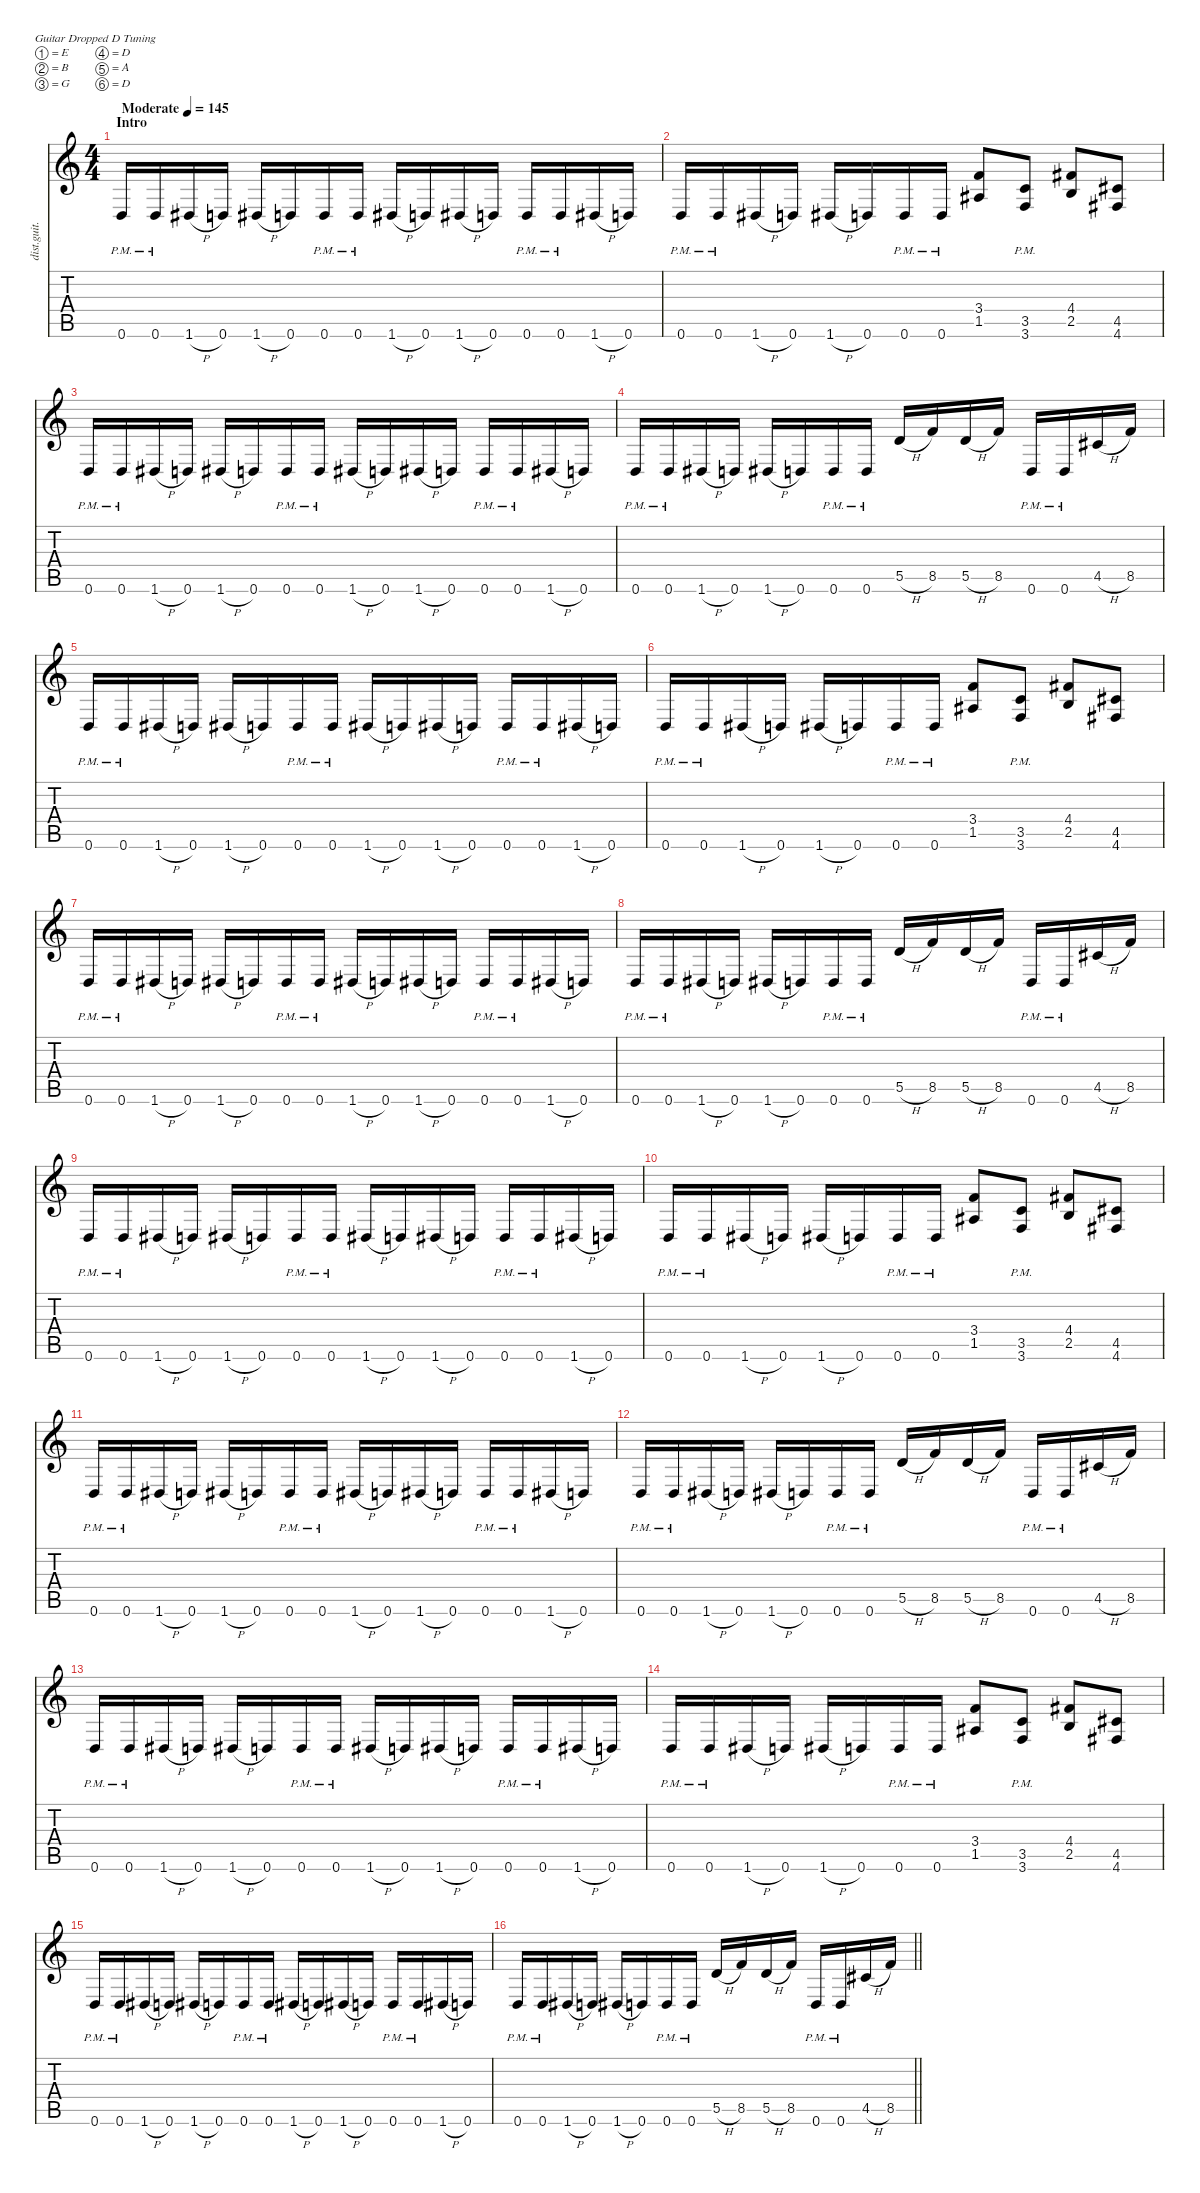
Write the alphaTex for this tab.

\defaultSystemsLayout 4
\hideDynamics
\bracketExtendMode nobrackets
\otherSystemsTrackNameOrientation horizontal
\track ("Mark Morton - Rhythm" "dist.guit.") {instrument distortionguitar}
\staff {score tabs}
\tuning (E4 B3 G3 D3 A2 D2)
\ts (4 4)
\beaming (8 2 2 2 2)
\section ("" "Intro")
\tempo (145 "Moderate")
\clef g2
\ks c
0.6{pm}.16{dy f instrument distortionguitar beam Up} 0.6{pm}.16{beam Up} 1.6{h acc #}.16{beam Up} 0.6.16{beam Up} 1.6{h acc #}.16{beam Up} 0.6.16{beam Up} 0.6{pm}.16{beam Up} 0.6{pm}.16{beam Up} 1.6{h acc #}.16{beam Up} 0.6.16{beam Up} 1.6{h acc #}.16{beam Up} 0.6.16{beam Up} 0.6{pm}.16{beam Up} 0.6{pm}.16{beam Up} 1.6{h acc #}.16{beam Up} 0.6.16{beam Up} |
0.6{pm}.16{beam Up} 0.6{pm}.16{beam Up} 1.6{h acc #}.16{beam Up} 0.6.16{beam Up} 1.6{h acc #}.16{beam Up} 0.6.16{beam Up} 0.6{pm}.16{beam Up} 0.6{pm}.16{beam Up} (3.4 1.5{acc #}).8{beam Up} (3.5{pm} 3.6{pm}).8{beam Up} (4.4{acc #} 2.5).8{beam Up} (4.5{acc #} 4.6{acc #}).8{beam Up} |
0.6{pm}.16{beam Up} 0.6{pm}.16{beam Up} 1.6{h acc #}.16{beam Up} 0.6.16{beam Up} 1.6{h acc #}.16{beam Up} 0.6.16{beam Up} 0.6{pm}.16{beam Up} 0.6{pm}.16{beam Up} 1.6{h acc #}.16{beam Up} 0.6.16{beam Up} 1.6{h acc #}.16{beam Up} 0.6.16{beam Up} 0.6{pm}.16{beam Up} 0.6{pm}.16{beam Up} 1.6{h acc #}.16{beam Up} 0.6.16{beam Up} |
0.6{pm}.16{beam Up} 0.6{pm}.16{beam Up} 1.6{h acc #}.16{beam Up} 0.6.16{beam Up} 1.6{h acc #}.16{beam Up} 0.6.16{beam Up} 0.6{pm}.16{beam Up} 0.6{pm}.16{beam Up} 5.5{h}.16{beam Up} 8.5.16{beam Up} 5.5{h}.16{beam Up} 8.5.16{beam Up} 0.6{pm}.16{beam Up} 0.6{pm}.16{beam Up} 4.5{h acc #}.16{beam Up} 8.5.16{beam Up} |
0.6{pm}.16{beam Up} 0.6{pm}.16{beam Up} 1.6{h acc #}.16{beam Up} 0.6.16{beam Up} 1.6{h acc #}.16{beam Up} 0.6.16{beam Up} 0.6{pm}.16{beam Up} 0.6{pm}.16{beam Up} 1.6{h acc #}.16{beam Up} 0.6.16{beam Up} 1.6{h acc #}.16{beam Up} 0.6.16{beam Up} 0.6{pm}.16{beam Up} 0.6{pm}.16{beam Up} 1.6{h acc #}.16{beam Up} 0.6.16{beam Up} |
0.6{pm}.16{beam Up} 0.6{pm}.16{beam Up} 1.6{h acc #}.16{beam Up} 0.6.16{beam Up} 1.6{h acc #}.16{beam Up} 0.6.16{beam Up} 0.6{pm}.16{beam Up} 0.6{pm}.16{beam Up} (3.4 1.5{acc #}).8{beam Up} (3.5{pm} 3.6{pm}).8{beam Up} (4.4{acc #} 2.5).8{beam Up} (4.5{acc #} 4.6{acc #}).8{beam Up} |
0.6{pm}.16{beam Up} 0.6{pm}.16{beam Up} 1.6{h acc #}.16{beam Up} 0.6.16{beam Up} 1.6{h acc #}.16{beam Up} 0.6.16{beam Up} 0.6{pm}.16{beam Up} 0.6{pm}.16{beam Up} 1.6{h acc #}.16{beam Up} 0.6.16{beam Up} 1.6{h acc #}.16{beam Up} 0.6.16{beam Up} 0.6{pm}.16{beam Up} 0.6{pm}.16{beam Up} 1.6{h acc #}.16{beam Up} 0.6.16{beam Up} |
0.6{pm}.16{beam Up} 0.6{pm}.16{beam Up} 1.6{h acc #}.16{beam Up} 0.6.16{beam Up} 1.6{h acc #}.16{beam Up} 0.6.16{beam Up} 0.6{pm}.16{beam Up} 0.6{pm}.16{beam Up} 5.5{h}.16{beam Up} 8.5.16{beam Up} 5.5{h}.16{beam Up} 8.5.16{beam Up} 0.6{pm}.16{beam Up} 0.6{pm}.16{beam Up} 4.5{h acc #}.16{beam Up} 8.5.16{beam Up} |
0.6{pm}.16{beam Up} 0.6{pm}.16{beam Up} 1.6{h acc #}.16{beam Up} 0.6.16{beam Up} 1.6{h acc #}.16{beam Up} 0.6.16{beam Up} 0.6{pm}.16{beam Up} 0.6{pm}.16{beam Up} 1.6{h acc #}.16{beam Up} 0.6.16{beam Up} 1.6{h acc #}.16{beam Up} 0.6.16{beam Up} 0.6{pm}.16{beam Up} 0.6{pm}.16{beam Up} 1.6{h acc #}.16{beam Up} 0.6.16{beam Up} |
0.6{pm}.16{beam Up} 0.6{pm}.16{beam Up} 1.6{h acc #}.16{beam Up} 0.6.16{beam Up} 1.6{h acc #}.16{beam Up} 0.6.16{beam Up} 0.6{pm}.16{beam Up} 0.6{pm}.16{beam Up} (3.4 1.5{acc #}).8{beam Up} (3.5{pm} 3.6{pm}).8{beam Up} (4.4{acc #} 2.5).8{beam Up} (4.5{acc #} 4.6{acc #}).8{beam Up} |
0.6{pm}.16{beam Up} 0.6{pm}.16{beam Up} 1.6{h acc #}.16{beam Up} 0.6.16{beam Up} 1.6{h acc #}.16{beam Up} 0.6.16{beam Up} 0.6{pm}.16{beam Up} 0.6{pm}.16{beam Up} 1.6{h acc #}.16{beam Up} 0.6.16{beam Up} 1.6{h acc #}.16{beam Up} 0.6.16{beam Up} 0.6{pm}.16{beam Up} 0.6{pm}.16{beam Up} 1.6{h acc #}.16{beam Up} 0.6.16{beam Up} |
0.6{pm}.16{beam Up} 0.6{pm}.16{beam Up} 1.6{h acc #}.16{beam Up} 0.6.16{beam Up} 1.6{h acc #}.16{beam Up} 0.6.16{beam Up} 0.6{pm}.16{beam Up} 0.6{pm}.16{beam Up} 5.5{h}.16{beam Up} 8.5.16{beam Up} 5.5{h}.16{beam Up} 8.5.16{beam Up} 0.6{pm}.16{beam Up} 0.6{pm}.16{beam Up} 4.5{h acc #}.16{beam Up} 8.5.16{beam Up} |
0.6{pm}.16{beam Up} 0.6{pm}.16{beam Up} 1.6{h acc #}.16{beam Up} 0.6.16{beam Up} 1.6{h acc #}.16{beam Up} 0.6.16{beam Up} 0.6{pm}.16{beam Up} 0.6{pm}.16{beam Up} 1.6{h acc #}.16{beam Up} 0.6.16{beam Up} 1.6{h acc #}.16{beam Up} 0.6.16{beam Up} 0.6{pm}.16{beam Up} 0.6{pm}.16{beam Up} 1.6{h acc #}.16{beam Up} 0.6.16{beam Up} |
0.6{pm}.16{beam Up} 0.6{pm}.16{beam Up} 1.6{h acc #}.16{beam Up} 0.6.16{beam Up} 1.6{h acc #}.16{beam Up} 0.6.16{beam Up} 0.6{pm}.16{beam Up} 0.6{pm}.16{beam Up} (3.4 1.5{acc #}).8{beam Up} (3.5{pm} 3.6{pm}).8{beam Up} (4.4{acc #} 2.5).8{beam Up} (4.5{acc #} 4.6{acc #}).8{beam Up} |
0.6{pm}.16{beam Up} 0.6{pm}.16{beam Up} 1.6{h acc #}.16{beam Up} 0.6.16{beam Up} 1.6{h acc #}.16{beam Up} 0.6.16{beam Up} 0.6{pm}.16{beam Up} 0.6{pm}.16{beam Up} 1.6{h acc #}.16{beam Up} 0.6.16{beam Up} 1.6{h acc #}.16{beam Up} 0.6.16{beam Up} 0.6{pm}.16{beam Up} 0.6{pm}.16{beam Up} 1.6{h acc #}.16{beam Up} 0.6.16{beam Up} |
\barLineRight lightlight
0.6{pm}.16{beam Up} 0.6{pm}.16{beam Up} 1.6{h acc #}.16{beam Up} 0.6.16{beam Up} 1.6{h acc #}.16{beam Up} 0.6.16{beam Up} 0.6{pm}.16{beam Up} 0.6{pm}.16{beam Up} 5.5{h}.16{beam Up} 8.5.16{beam Up} 5.5{h}.16{beam Up} 8.5.16{beam Up} 0.6{pm}.16{beam Up} 0.6{pm}.16{beam Up} 4.5{h acc #}.16{beam Up} 8.5.16{beam Up}
